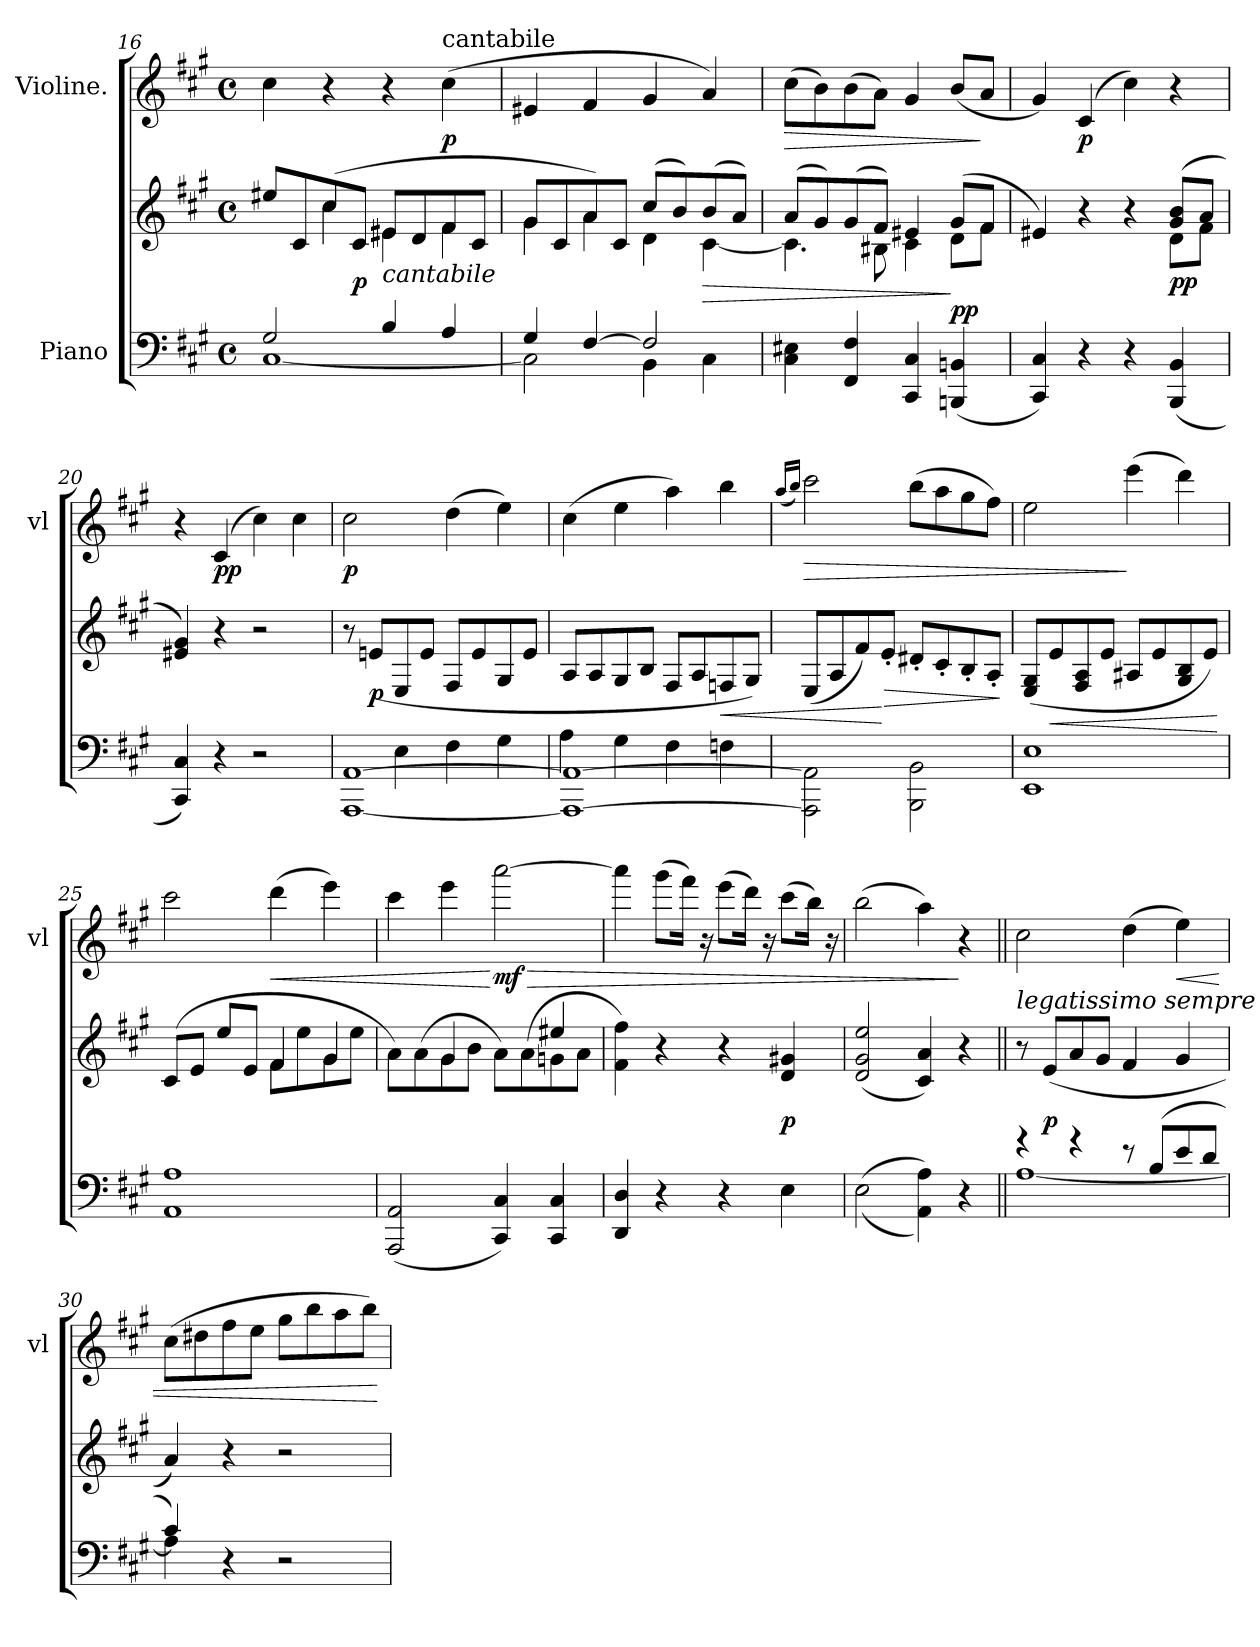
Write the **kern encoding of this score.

**kern	**kern	**dynam	**kern	**dynam
*part2	*part2	*part2	*part1	*part1
*staff3	*staff2	*staff2/3	*staff1	*staff1
*I"Piano	*	*	*I"Violine.	*
*	*	*	*I'vl	*
*clefF4	*clefG2	*	*clefG2	*
*k[f#c#g#]	*k[f#c#g#]	*	*k[f#c#g#]	*
*A:	*A:	*	*A:	*
*M4/4	*M4/4	*	*M4/4	*
*met(c)	*met(c)	*	*met(c)	*
=16	=16	=16	=16	=16
*^	*^	*	*	*
2G#/	[1C#	8ee#X/L	4ryy	.	4cc#\	.
.	.	8c#/	.	.	.	.
.	.	(8cc#/	4cc#\	.	4r	.
.	.	8c#/J	.	p	.	.
!	!	!LO:TX:b:i:t=cantabile	!	!	!	!
4B/	.	8e#X/L	4e#X\	.	4r	.
.	.	8d/	.	.	.	.
!	!	!	!	!	!LO:TX:a:t=cantabile	!
4A/	.	8f#/	4f#\	.	(4cc#\	p
.	.	8c#/J	.	.	.	.
=17	=17	=17	=17	=17	=17	=17
4G#/	2C#\]	8g#/L	4g#\	.	4e#X/	.
.	.	8c#/	.	.	.	.
[4F#/	.	8a/)	4a\	.	4f#/	.
.	.	8c#/J	.	.	.	.
2F#/]	4BB\	(<8cc#/L	4d\	.	4g#/	.
.	.	8b/)	.	.	.	.
!	!	!	!	!LO:HP:b	!	!
.	4C#\	(<8b/	[4c#\	>	4a/)	.
.	.	8a/J)	.	.	.	.
*v	*v	*	*	*	*	*
=18	=18	=18	=18	=18	=18
!	!	!	!	!	!LO:HP:b
4C#\ 4E#X\	(<8a/L	4.c#\]	.	(8cc#\L	>
.	8g#/)	.	.	8b\)	.
4FF#/ 4F#/	(<8g#/	.	.	(8b\	.
.	8f#/J)	8B#X\	.	8a\J)	.
4CC#/ 4C#/	4e#X/	4c#\	.	4g#/	.
(4BBBn/ 4BBn/	(8g#/L	8d\L	] pp	(8b/L	.
.	8f#/J	8f#\J	.	8a/J	]
=19	=19	=19	=19	=19	=19
4CC#/ 4C#/)	4e#X/)	2.ryy	.	4g#/)	.
4r	4r	.	.	(4c#/	p
4r	4r	.	.	4cc#\)	.
(4BBB/ 4BB/	(8g#/ 8b/L	8d\L	pp	4r	.
.	8a/J	8f#\J	.	.	.
*	*v	*v	*	*	*
=20	=20	=20	=20	=20
4CC#/ 4C#/)	4e#X/ 4g#/)	.	4r	.
4r	4r	.	(4c#/	pp
2r	2r	.	4cc#\)	.
.	.	.	4cc#\	.
=21	=21	=21	=21	=21
*^	*	*	*	*
[1AAA [1AA	4ryy	8r	.	2cc#\	p
.	.	(>8en/L	p	.	.
.	4E\	8E/	.	.	.
.	.	8e/J	.	.	.
.	4F#\	8F#/L	.	(4dd\	.
.	.	8e/	.	.	.
.	4G#\	8G#/	.	4ee\)	.
.	.	8e/J	.	.	.
=22	=22	=22	=22	=22	=22
1AAA_ 1AA_	4A\	8A/L	.	(4cc#\	.
.	.	8A/	.	.	.
.	4G#\	8G#/	.	4ee\	.
.	.	8B/J	.	.	.
.	4F#\	8F#/L	.	4aa\)	.
.	.	8A/	.	.	.
!	!	!	!LO:HP:b	!	!
.	4Fn\	8Fn/	<	4bb\	.
.	.	8G#/J)	.	.	.
*v	*v	*	*	*	*
=23	=23	=23	=23	=23
.	.	.	(16qqaa/LL	.
.	.	.	16qqbb/JJ)	.
!	!	!	!	!LO:HP:b
2AAA]\ 2AA]\	(<8E/L	.	2ccc#\	>
.	8A/	.	.	.
.	8f#/)	.	.	.
!	!	!LO:HP:n=1:b	!	!
.	8e'</J	[ >	.	.
2BBB\ 2BB\	8d#X'</L	.	(8bb\L	.
.	8c#'</	.	8aa\	.
.	8B'</	.	8gg#\	.
.	8A'</J	.	8ff#\J)	.
.	.	]	.	.
=24	=24	=24	=24	=24
1EE 1E	(>8E/ 8G#/L	.	2ee\	.
!	!	!LO:HP:b	!	!
.	8e/	<	.	.
.	8F#/ 8A/	.	.	.
.	8e/J	.	.	.
.	8A#X/L	.	(4eee\	]
.	8e/	.	.	.
.	8G#/ 8B/	.	4ddd\)	.
.	8e/J)	.	.	.
.	.	[	.	.
=25	=25	=25	=25	=25
*	*^	*	*	*
1AA 1A	(8c#/L	2ryy	.	2ccc#\	.
.	8e/J	.	.	.	.
.	8ee/L	.	.	.	.
.	8e/J	.	.	.	.
!	!	!	!	!	!LO:HP:b
.	8f#\L	4f#/	.	(4ddd\	<
.	8ee\	.	.	.	.
.	8g#\	4g#/	.	4eee\)	.
.	8ee\J	.	.	.	.
=26	=26	=26	=26	=26	=26
(2AAA/ 2AA/	8a\L)	4ryy	.	4ccc#\	.
.	(8a\	.	.	.	.
.	8g#\	4g#/	.	4eee\	.
.	8b\J	.	.	.	.
!	!	!	!	!	!LO:HP:n=1:b
4CC#/ 4C#/)	8a\L)	4ryy	.	[2aaa\	[ > mf
.	(<8a\	.	.	.	.
4CC#/ 4C#/	8gn\	4ee#X/	.	.	.
.	8a\J	.	.	.	.
*	*v	*v	*	*	*
=27	=27	=27	=27	=27
4DD/ 4D/	4f#\ 4ff#\)	.	4aaa\]	.
4r	4r	.	(8ggg#\L	.
.	.	.	16fff#\Jk)	.
.	.	.	16r	.
4r	4r	.	(8eee\L	.
.	.	.	16ddd\Jk)	.
.	.	.	16r	.
4E\	4d/ 4g#X/	p	(8ccc#\L	.
.	.	.	16bb\Jk)	.
.	.	.	16r	.
=28	=28	=28	=28	=28
(<(>2E\	(2d/ 2g#/ 2ee/	.	(2bb\	.
4AA\ 4A\))	4c#/ 4a/)	.	4aa\)	.
4r	4r	.	4r	]
=29||	=29||	=29||	=29||	=29||
*^	*	*	*	*
!	!	!LO:TX:a:i:t=legatissimo sempre	!	!	!
4r	[1A	8r	.	2cc#\	.
.	.	(8e/L	p	.	.
4r	.	8a/	.	.	.
.	.	8g#/J	.	.	.
8r	.	4f#/	.	(4dd\	.
(8B/L	.	.	.	.	.
!	!	!	!	!	!LO:HP:b
8e/	.	4g#/	.	4ee\)	<
8d/J	.	.	.	.	.
=30	=30	=30	=30	=30	=30
4c#/)	4A\]	4a/)	.	(8cc#\L	.
.	.	.	.	8dd#X\	.
4r	4ryy	4r	.	8ff#\	.
.	.	.	.	8ee\J	.
2r	2ryy	2r	.	8gg#\L	.
.	.	.	.	8bb\	.
.	.	.	.	8aa\	.
.	.	.	.	8bb\J)	.
*v	*v	*	*	*	*
.	.	.	.	[
=	=	=	=	=
*-	*-	*-	*-	*-
